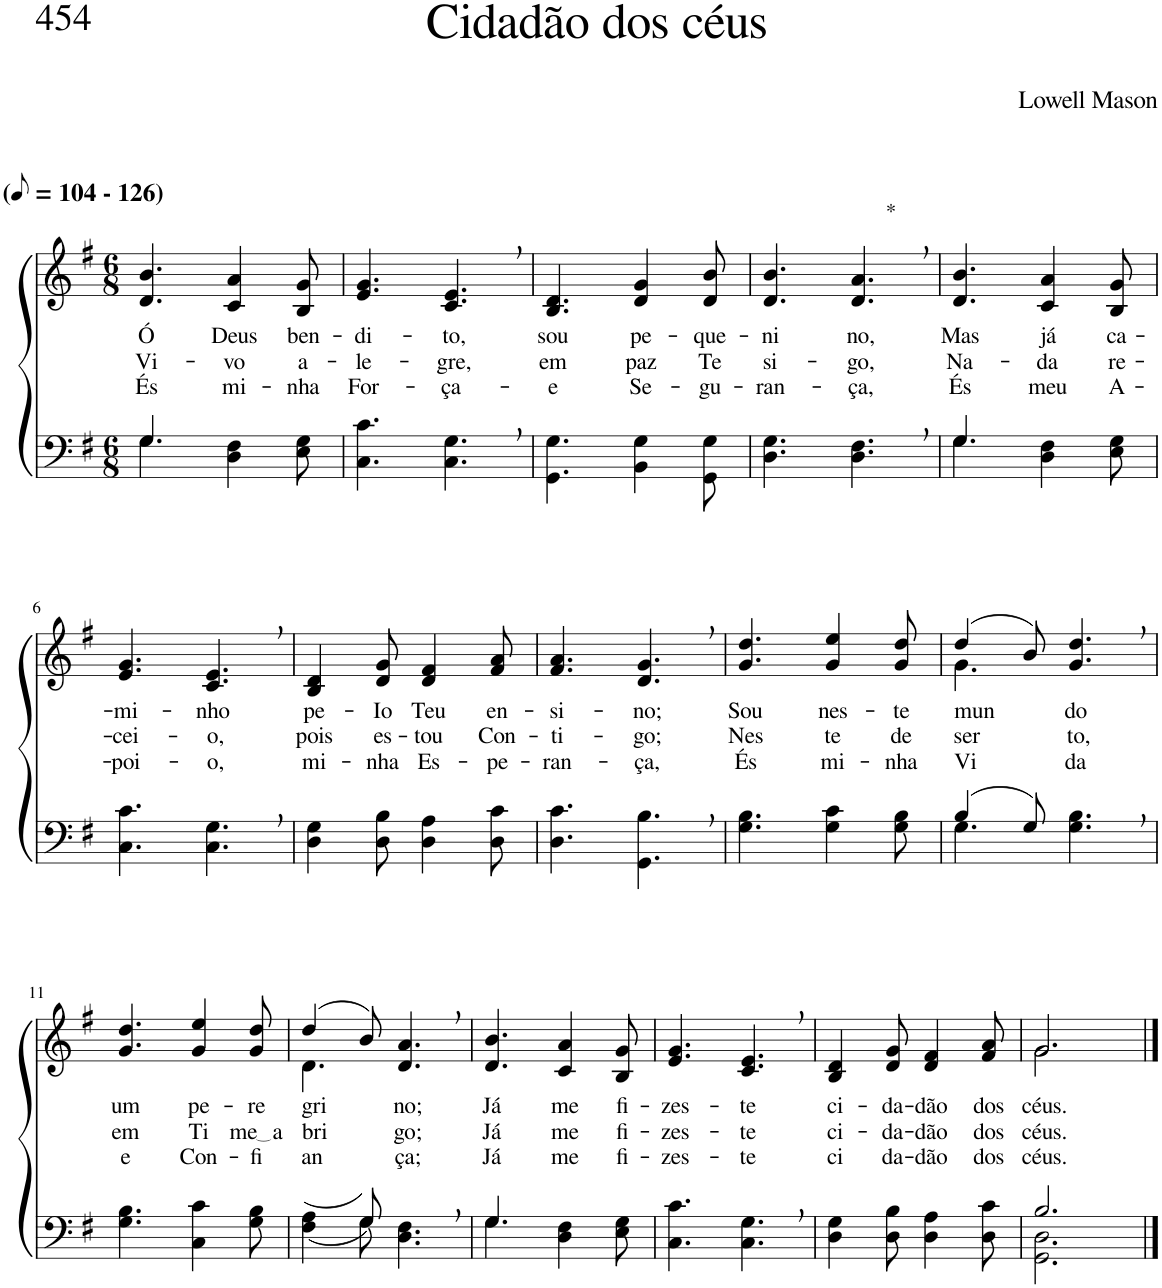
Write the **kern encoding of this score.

**kern	**kern	**text	**text	**text
*part2	*part1	*part1	*part1	*part1
*staff2	*staff1	*staff1	*staff1	*staff1
*I"Parte III e IV	*I"Parte I e II	*	*	*
*clefF4	*clefG2	*	*	*
*k[f#]	*k[f#]	*	*	*
*M6/8	*M6/8	*	*	*
*MM52	*MM52	*	*	*
=1	=1	=1	=1	=1
*^	*	*	*	*
!	!	!LO:TX:a:B:t=(	!	!	!
!	!	!LO:TX:a:B:t=- 126)	!	!	!
!	!	!	!LO:LY:b	!LO:LY:b	!LO:LY:b
4.G/	4.G\	4.d/ 4.b/	Ó	Vi-	És
!	!	!	!LO:LY:b	!LO:LY:b	!LO:LY:b
4.ryy	4D\ 4F#\	4c/ 4a/	Deus	-vo	mi-
!	!	!	!LO:LY:b	!LO:LY:b	!LO:LY:b
.	8E\ 8G\	8B/ 8g/	ben-	a-	-nha
=2	=2	=2	=2	=2	=2
!	!	!	!LO:LY:b	!LO:LY:b	!LO:LY:b
*v	*v	*	*	*	*
4.C\ 4.c\	4.e/ 4.g/	-di-	-le-	For-
!	!	!LO:LY:b	!LO:LY:b	!LO:LY:b
4.C\, 4.G\,	4.c/, 4.e/,	-to,	-gre,	-ça-
=3	=3	=3	=3	=3
!	!	!LO:LY:b	!LO:LY:b	!LO:LY:b
4.GG\ 4.G\	4.B/ 4.d/	sou	em	-e
!	!	!LO:LY:b	!LO:LY:b	!LO:LY:b
4BB\ 4G\	4d/ 4g/	pe-	paz	Se-
!	!	!LO:LY:b	!LO:LY:b	!LO:LY:b
8GG\ 8G\	8d/ 8b/	-que-	Te	-gu-
=4	=4	=4	=4	=4
!	!	!LO:LY:b	!LO:LY:b	!LO:LY:b
4.D\ 4.G\	4.d/ 4.b/	-ni	si-	-ran-
!	!LO:TX:a:t=*	!	!	!
!	!	!LO:LY:b	!LO:LY:b	!LO:LY:b
4.D\, 4.F#\,	4.d/, 4.a/,	no,	-go,	-ça,
=5	=5	=5	=5	=5
*^	*	*	*	*
!	!	!	!LO:LY:b	!LO:LY:b	!LO:LY:b
4.G/	4.G\	4.d/ 4.b/	Mas	Na-	És
!	!	!	!LO:LY:b	!LO:LY:b	!LO:LY:b
4.ryy	4D\ 4F#\	4c/ 4a/	já	-da	meu
!	!	!	!LO:LY:b	!LO:LY:b	!LO:LY:b
.	8E\ 8G\	8B/ 8g/	ca-	re-	A-
!!LO:LB:g=z
=6	=6	=6	=6	=6	=6
!	!	!	!LO:LY:b	!LO:LY:b	!LO:LY:b
*v	*v	*	*	*	*
4.C\ 4.c\	4.e/ 4.g/	-mi-	-cei-	-poi-
!	!	!LO:LY:b	!LO:LY:b	!LO:LY:b
4.C\, 4.G\,	4.c/, 4.e/,	-nho	-o,	-o,
=7	=7	=7	=7	=7
!	!	!LO:LY:b	!LO:LY:b	!LO:LY:b
4D\ 4G\	4B/ 4d/	pe-	pois	mi-
!	!	!LO:LY:b	!LO:LY:b	!LO:LY:b
8D\ 8B\	8d/ 8g/	-Io	es-	-nha
!	!	!LO:LY:b	!LO:LY:b	!LO:LY:b
4D\ 4A\	4d/ 4f#/	Teu	-tou	Es-
!	!	!LO:LY:b	!LO:LY:b	!LO:LY:b
8D\ 8c\	8f#/ 8a/	en-	Con-	-pe-
=8	=8	=8	=8	=8
!	!	!LO:LY:b	!LO:LY:b	!LO:LY:b
4.D\ 4.c\	4.f#/ 4.a/	-si-	-ti-	-ran-
!	!	!LO:LY:b	!LO:LY:b	!LO:LY:b
4.GG\, 4.B\,	4.d/, 4.g/,	-no;	-go;	-ça,
=9	=9	=9	=9	=9
!	!	!LO:LY:b	!LO:LY:b	!LO:LY:b
4.G\ 4.B\	4.g/ 4.dd/	Sou	Nes	És
!	!	!LO:LY:b	!LO:LY:b	!LO:LY:b
4G\ 4c\	4g/ 4ee/	nes-	te	mi-
!	!	!LO:LY:b	!LO:LY:b	!LO:LY:b
8G\ 8B\	8g/ 8dd/	-te	de-	-nha
=10	=10	=10	=10	=10
*^	*^	*	*	*
!	!	!	!	!LO:LY:b	!LO:LY:b	!LO:LY:b
(4B/	4.G\	(4dd/	4.g\	mun-	-ser-	Vi-
8G/)	.	8b/)	.	.	.	.
!	!	!	!	!LO:LY:b	!LO:LY:b	!LO:LY:b
4.ryy	4.G\ 4.B\	4.g/, 4.dd/,	4.ryy	do	-to,	-da
!!LO:LB:g=z
=11	=11	=11	=11	=11	=11	=11
!	!	!	!	!LO:LY:b	!LO:LY:b	!LO:LY:b
*v	*v	*	*	*	*	*
*	*v	*v	*	*	*
4.G\ 4.B\	4.g/ 4.dd/	um	em	e
!	!	!LO:LY:b	!LO:LY:b	!LO:LY:b
4C\ 4c\	4g/ 4ee/	pe-	Ti	Con-
!	!	!LO:LY:b	!LO:LY:b	!LO:LY:b
8G\ 8B\	8g/ 8dd/	-re-	me a	-fi-
=12	=12	=12	=12	=12
*^	*^	*	*	*
!	!	!	!	!LO:LY:b	!LO:LY:b	!LO:LY:b
4ryy	4F#\ 4A\	(4dd/	4.d\	-gri-	-bri-	-an-
((8G/	8G\	8b/)	.	.	.	.
!	!	!	!	!LO:LY:b	!LO:LY:b	!LO:LY:b
4.ryy	4.D\ 4.F#\	4.d/, 4.a/,	4.ryy	no;	go;	-ça;
=13	=13	=13	=13	=13	=13	=13
!	!	!	!	!LO:LY:b	!LO:LY:b	!LO:LY:b
*	*	*v	*v	*	*	*
4.G/	4.G\	4.d/ 4.b/	Já	Já	Já
!	!	!	!LO:LY:b	!LO:LY:b	!LO:LY:b
4.ryy	4D\ 4F#\	4c/ 4a/	me	me	me
!	!	!	!LO:LY:b	!LO:LY:b	!LO:LY:b
.	8E\ 8G\	8B/ 8g/	fi-	fi-	fi-
=14	=14	=14	=14	=14	=14
!	!	!	!LO:LY:b	!LO:LY:b	!LO:LY:b
*v	*v	*	*	*	*
4.C\ 4.c\	4.e/ 4.g/	-zes-	-zes-	-zes-
!	!	!LO:LY:b	!LO:LY:b	!LO:LY:b
4.C\, 4.G\,	4.c/, 4.e/,	-te	-te	-te
=15	=15	=15	=15	=15
!	!	!LO:LY:b	!LO:LY:b	!LO:LY:b
4D\ 4G\	4B/ 4d/	ci-	ci-	ci
!	!	!LO:LY:b	!LO:LY:b	!LO:LY:b
8D\ 8B\	8d/ 8g/	-da-	-da-	da-
!	!	!LO:LY:b	!LO:LY:b	!LO:LY:b
4D\ 4A\	4d/ 4f#/	-dão	-dão	-dão
!	!	!LO:LY:b	!LO:LY:b	!LO:LY:b
8D\ 8c\	8f#/ 8a/	dos	dos	dos
=16	=16	=16	=16	=16
*^	*^	*	*	*
!	!	!	!	!LO:LY:b	!LO:LY:b	!LO:LY:b
2.B/	2.GG\ 2.D\	2.g/	2.g\	-céus.	-céus.	céus.
*v	*v	*	*	*	*	*
*	*v	*v	*	*	*
==	==	==	==	==
*-	*-	*-	*-	*-
